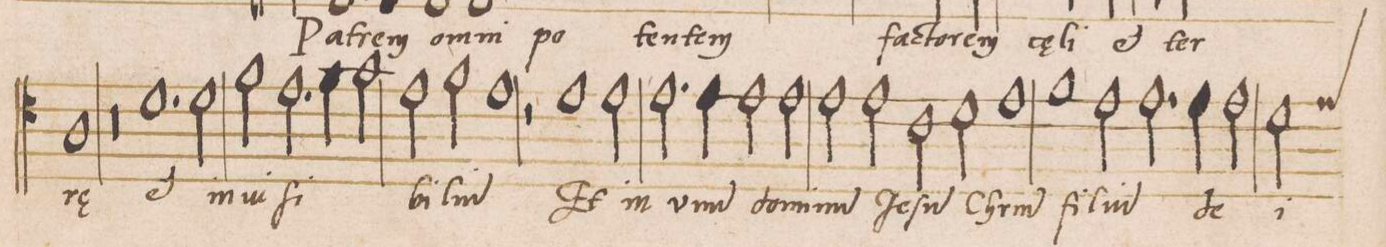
**kern	**text
*I"ALTVS	*
*clefC4	*
*k[]	*
*met(C|)	*
*M2/1	*
1A	-rę
0r	.
=9-	=9-
1.d	et
=10-	=10-
2d\	in-
2f\	-ui-
2.e\	-ſi-
=11-	=11-
4f\	.
2g\	.
2e\	-bi-
2f\	-li-
=12-	=12-
1e	-u(m)
2r	.
1e\	Et
=13-	=13-
2e\	in
2.e\	v-
4e\	-nu(m)
=14-	=14-
2e\	do-
2e\	-mi-
2e\	-nu(m)
2e\	Je-
=15-	=15-
2c\	-ſu(m)
2d\	.
1e	Chr(i-
=16-	=16-
1f	-stu)m
2e\	fi-
2.e\	-li-
=17-	=17-
4e\	-u(m)
2e\	de-
*custos:e	*
2d	-i
*-	*-
